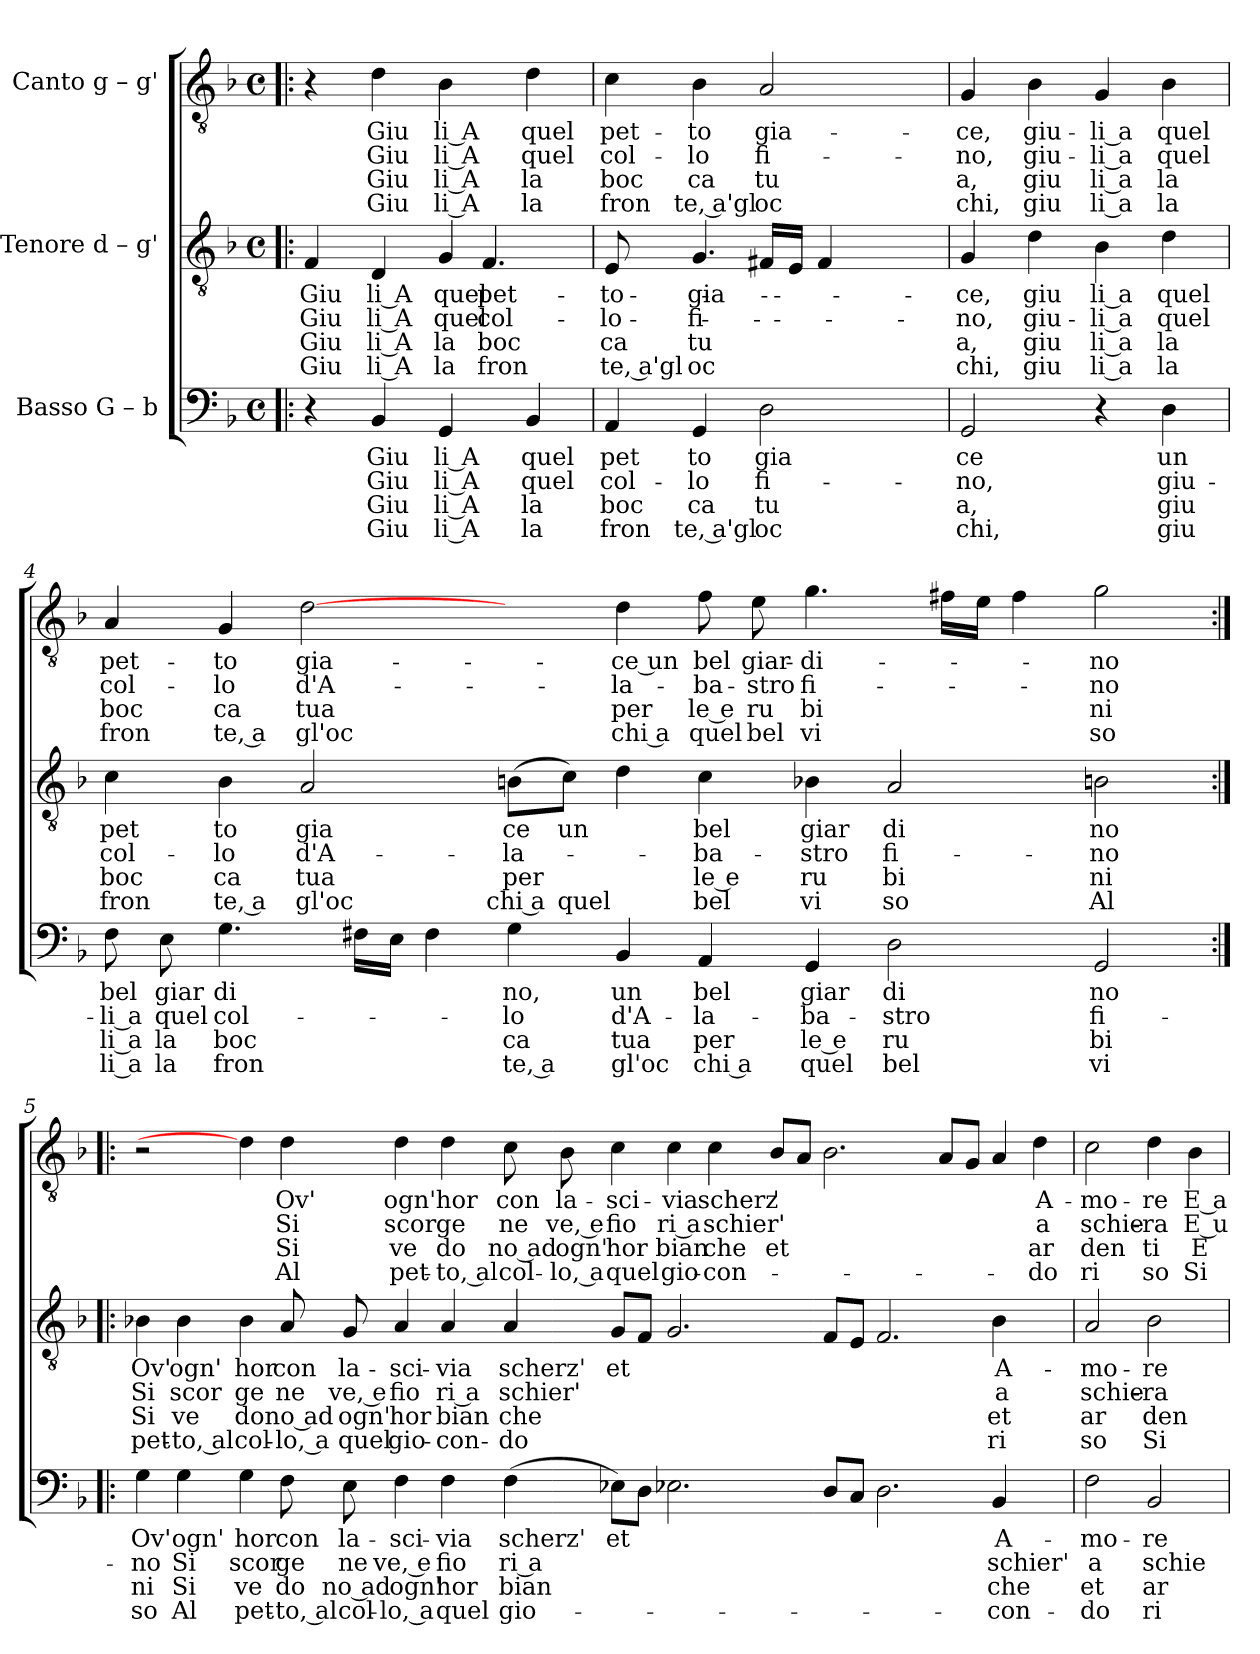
**kern	**text	**text	**text	**text	**kern	**text	**text	**text	**text	**kern	**text	**text	**text	**text
*part3	*part3	*part3	*part3	*part3	*part2	*part2	*part2	*part2	*part2	*part1	*part1	*part1	*part1	*part1
*staff3	*staff3	*staff3	*staff3	*staff3	*staff2	*staff2	*staff2	*staff2	*staff2	*staff1	*staff1	*staff1	*staff1	*staff1
*I"Basso G – b	*	*	*	*	*I"Tenore d – g'	*	*	*	*	*I"Canto g – g'	*	*	*	*
*clefF4	*	*	*	*	*clefGv2	*	*	*	*	*clefGv2	*	*	*	*
*k[b-]	*	*	*	*	*k[b-]	*	*	*	*	*k[b-]	*	*	*	*
*F:	*	*	*	*	*F:	*	*	*	*	*F:	*	*	*	*
*M4/4	*	*	*	*	*M4/4	*	*	*	*	*M4/4	*	*	*	*
*met(c)	*	*	*	*	*met(c)	*	*	*	*	*met(c)	*	*	*	*
=1!|:	=1!|:	=1!|:	=1!|:	=1!|:	=1!|:	=1!|:	=1!|:	=1!|:	=1!|:	=1!|:	=1!|:	=1!|:	=1!|:	=1!|:
!	!	!	!	!	!	!LO:LY:b:rj	!LO:LY:b:rj	!LO:LY:b:rj	!LO:LY:b:rj	!	!	!	!	!
*	*	*	*	*	*^	*	*	*	*	*	*	*	*	*
4r	.	.	.	.	4F/	2ryy	Giu	Giu	Giu	Giu	4r	.	.	.	.
!	!LO:LY:b:rj	!LO:LY:b:rj	!LO:LY:b:rj	!LO:LY:b:rj	!	!	!LO:LY:b:rj	!LO:LY:b:rj	!LO:LY:b:rj	!LO:LY:b:rj	!	!LO:LY:b:rj	!LO:LY:b:rj	!LO:LY:b:rj	!LO:LY:b:rj
4BB-/	Giu	Giu	Giu	Giu	4D/	.	li A	li A	li A	li A	4d\	Giu	Giu	Giu	Giu
!	!LO:LY:b:rj	!LO:LY:b:rj	!LO:LY:b:rj	!LO:LY:b:rj	!	!	!LO:LY:b	!LO:LY:b	!LO:LY:b	!LO:LY:b	!	!LO:LY:b:rj	!LO:LY:b:rj	!LO:LY:b:rj	!LO:LY:b:rj
4GG/	li A	li A	li A	li A	4G/	8ryy	quel	quel	la	la	4B-\	li A	li A	li A	li A
!	!	!	!	!	!	!	!LO:LY:b	!LO:LY:b	!LO:LY:b	!LO:LY:b	!	!	!	!	!
.	.	.	.	.	.	4.F/	pet-	col-	boc	fron	.	.	.	.	.
!	!LO:LY:b	!LO:LY:b	!LO:LY:b	!LO:LY:b	!	!	!	!	!	!	!	!LO:LY:b	!LO:LY:b	!LO:LY:b	!LO:LY:b
4BB-/	quel	quel	la	la	4ryy	.	.	.	.	.	4d\	quel	quel	la	la
=2	=2	=2	=2	=2	=2	=2	=2	=2	=2	=2	=2	=2	=2	=2	=2
!	!LO:LY:b	!LO:LY:b	!LO:LY:b	!LO:LY:b	!	!	!LO:LY:b	!LO:LY:b	!LO:LY:b	!LO:LY:b	!	!LO:LY:b	!LO:LY:b	!LO:LY:b	!LO:LY:b
4AA/	pet	col-	boc	fron	8E/	2ryy	-to	-lo	ca	te, a'gl	4c\	pet-	col-	boc	fron
.	.	.	.	.	8ryy	.	.	.	.	.	.	.	.	.	.
!	!LO:LY:b	!LO:LY:b	!LO:LY:b	!LO:LY:b	!	!	!LO:LY:b	!LO:LY:b	!LO:LY:b	!LO:LY:b	!	!LO:LY:b	!LO:LY:b	!LO:LY:b	!LO:LY:b
4GG/	to	-lo	ca	te, a'gl	4.G/	.	gia-	fi-	tu	oc	4B-\	-to	-lo	ca	te, a'gl
!	!LO:LY:b	!LO:LY:b	!LO:LY:b	!LO:LY:b	!	!	!	!	!	!	!	!LO:LY:b	!LO:LY:b	!LO:LY:b	!LO:LY:b
2D\	gia	fi-	tu	oc	.	16F#X/LL	.	.	.	.	2A/	gia-	fi-	tu	oc
.	.	.	.	.	.	16E/JJ	.	.	.	.	.	.	.	.	.
.	.	.	.	.	8ryy	4F#/	.	.	.	.	.	.	.	.	.
.	.	.	.	.	4ryy	.	.	.	.	.	.	.	.	.	.
.	.	.	.	.	.	8ryy	.	.	.	.	.	.	.	.	.
=3	=3	=3	=3	=3	=3	=3	=3	=3	=3	=3	=3	=3	=3	=3	=3
!	!LO:LY:b	!LO:LY:b	!LO:LY:b	!LO:LY:b	!	!	!LO:LY:b	!LO:LY:b	!LO:LY:b	!LO:LY:b	!	!LO:LY:b	!LO:LY:b	!LO:LY:b	!LO:LY:b
*	*	*	*	*	*v	*v	*	*	*	*	*	*	*	*	*
2GG/	ce	-no,	a,	chi,	4G/	-ce,	-no,	a,	chi,	4G/	-ce,	-no,	a,	chi,
!	!	!	!	!	!	!LO:LY:b	!LO:LY:b	!LO:LY:b	!LO:LY:b	!	!LO:LY:b	!LO:LY:b	!LO:LY:b	!LO:LY:b
.	.	.	.	.	4d\	giu	giu-	giu	giu	4B-\	giu-	giu-	giu	giu
!	!	!	!	!	!	!LO:LY:b:rj	!LO:LY:b:rj	!LO:LY:b:rj	!LO:LY:b:rj	!	!LO:LY:b:rj	!LO:LY:b:rj	!LO:LY:b:rj	!LO:LY:b:rj
4r	.	.	.	.	4B-\	li a	-li a	li a	li a	4G/	-li a	-li a	li a	li a
!	!LO:LY:b	!LO:LY:b	!LO:LY:b	!LO:LY:b	!	!LO:LY:b	!LO:LY:b	!LO:LY:b	!LO:LY:b	!	!LO:LY:b	!LO:LY:b	!LO:LY:b	!LO:LY:b
4D\	un	giu-	giu	giu	4d\	quel	quel	la	la	4B-\	quel	quel	la	la
!!LO:LB:g=z
=4	=4	=4	=4	=4	=4	=4	=4	=4	=4	=4	=4	=4	=4	=4
!	!LO:LY:b	!LO:LY:b	!LO:LY:b	!LO:LY:b	!	!LO:LY:b	!LO:LY:b	!LO:LY:b	!LO:LY:b	!	!LO:LY:b	!LO:LY:b	!LO:LY:b	!LO:LY:b
8F\	bel	-li a	li a	li a	4c\	pet	col-	boc	fron	4A/	pet-	col-	boc	fron
!	!LO:LY:b	!LO:LY:b	!LO:LY:b	!LO:LY:b	!	!	!	!	!	!	!	!	!	!
8E\	giar	quel	la	la	.	.	.	.	.	.	.	.	.	.
!	!LO:LY:b	!LO:LY:b	!LO:LY:b	!LO:LY:b	!	!LO:LY:b	!LO:LY:b	!LO:LY:b	!LO:LY:b	!	!LO:LY:b	!LO:LY:b	!LO:LY:b	!LO:LY:b
4.G\	di	col-	boc	fron	4B-\	to	-lo	ca	te, a	4G/	-to	-lo	ca	te, a
!	!	!	!	!	!	!LO:LY:b	!LO:LY:b	!LO:LY:b	!LO:LY:b	!	!LO:LY:b	!LO:LY:b	!LO:LY:b	!LO:LY:b
.	.	.	.	.	2A/	gia	d'A-	tua	gl'oc	[2d\	gia-	d'A-	tua	gl'oc
16F#X\LL	.	.	.	.	.	.	.	.	.	.	.	.	.	.
16E\JJ	.	.	.	.	.	.	.	.	.	.	.	.	.	.
4F#\	.	.	.	.	.	.	.	.	.	.	.	.	.	.
!	!LO:LY:b	!LO:LY:b	!LO:LY:b	!LO:LY:b	!	!LO:LY:b	!LO:LY:b	!LO:LY:b	!LO:LY:b	!	!	!	!	!
4G\	no,	-lo	ca	te, a	(<8Bn\L	ce	-la-	per	chi a	4ryy	.	.	.	.
!	!	!	!	!	!	!LO:LY:b:rj	!	!	!LO:LY:b:rj	!	!	!	!	!
.	.	.	.	.	8c\J)	un	.	.	quel	.	.	.	.	.
!	!LO:LY:b	!LO:LY:b	!LO:LY:b	!LO:LY:b	!	!	!	!	!	!	!LO:LY:b:rj	!LO:LY:b:rj	!LO:LY:b:rj	!LO:LY:b:rj
4BB-/	un	d'A-	tua	gl'oc	4d\	.	.	.	.	4d\	-ce un	-la-	per	chi a
!	!LO:LY:b	!LO:LY:b	!LO:LY:b	!LO:LY:b	!	!LO:LY:b	!LO:LY:b	!LO:LY:b	!LO:LY:b	!	!LO:LY:b	!LO:LY:b	!LO:LY:b	!LO:LY:b
4AA/	bel	-la-	per	chi a	4c\	bel	-ba-	le e	bel	8f\	bel	-ba-	le e	quel
!	!	!	!	!	!	!	!	!	!	!	!LO:LY:b	!LO:LY:b	!LO:LY:b	!LO:LY:b
.	.	.	.	.	.	.	.	.	.	8e\	giar-	-stro	ru	bel
!	!LO:LY:b	!LO:LY:b	!LO:LY:b	!LO:LY:b	!	!LO:LY:b	!LO:LY:b	!LO:LY:b	!LO:LY:b	!	!LO:LY:b	!LO:LY:b	!LO:LY:b	!LO:LY:b
4GG/	giar	-ba-	le e	quel	4B-X\	giar	-stro	ru	vi	4.g\	-di-	fi-	bi	vi
!	!LO:LY:b	!LO:LY:b	!LO:LY:b	!LO:LY:b	!	!LO:LY:b	!LO:LY:b	!LO:LY:b	!LO:LY:b	!	!	!	!	!
2D\	di	-stro	ru	bel	2A/	di	fi-	bi	so	.	.	.	.	.
.	.	.	.	.	.	.	.	.	.	16f#X\LL	.	.	.	.
.	.	.	.	.	.	.	.	.	.	16e\JJ	.	.	.	.
.	.	.	.	.	.	.	.	.	.	4f#\	.	.	.	.
!	!LO:LY:b	!LO:LY:b	!LO:LY:b	!LO:LY:b	!	!LO:LY:b	!LO:LY:b	!LO:LY:b	!LO:LY:b	!	!LO:LY:b	!LO:LY:b	!LO:LY:b	!LO:LY:b
2GG/	no	fi-	bi	vi	2Bn\	no	-no	ni	Al	2g\	-no	-no	ni	so
!!LO:PB:g=z
=5:|!|:	=5:|!|:	=5:|!|:	=5:|!|:	=5:|!|:	=5:|!|:	=5:|!|:	=5:|!|:	=5:|!|:	=5:|!|:	=5:|!|:	=5:|!|:	=5:|!|:	=5:|!|:	=5:|!|:
!	!LO:LY:b	!LO:LY:b	!LO:LY:b	!LO:LY:b	!	!LO:LY:b	!LO:LY:b	!LO:LY:b	!LO:LY:b	!	!	!	!	!
4G\	Ov'	-no	ni	so	4B-X\	Ov'	Si	Si	pet-	2r	.	.	.	.
!	!LO:LY:b	!LO:LY:b	!LO:LY:b	!LO:LY:b	!	!LO:LY:b	!LO:LY:b	!LO:LY:b	!LO:LY:b	!	!	!	!	!
4G\	ogn'	Si	Si	Al	4B-\	ogn'	scor	ve	-to, al	.	.	.	.	.
!	!LO:LY:b	!LO:LY:b	!LO:LY:b	!LO:LY:b	!	!LO:LY:b	!LO:LY:b	!LO:LY:b	!LO:LY:b	!	!	!	!	!
4G\	hor	scor	ve	pet-	4B-\	hor	ge	do	col-	4d\]	.	.	.	.
!	!LO:LY:b	!LO:LY:b	!LO:LY:b	!LO:LY:b	!	!LO:LY:b	!LO:LY:b	!LO:LY:b	!LO:LY:b	!	!LO:LY:b	!LO:LY:b	!LO:LY:b	!LO:LY:b
8F\	con	ge	do	-to, al	8A/	con	ne	no ad	-lo, a	4d\	Ov'	Si	Si	Al
!	!LO:LY:b	!LO:LY:b	!LO:LY:b	!LO:LY:b	!	!LO:LY:b	!LO:LY:b	!LO:LY:b	!LO:LY:b	!	!	!	!	!
8E\	la-	ne	no ad	col-	8G/	la-	ve, e	ogn'	quel	.	.	.	.	.
!	!LO:LY:b	!LO:LY:b	!LO:LY:b	!LO:LY:b	!	!LO:LY:b	!LO:LY:b	!LO:LY:b	!LO:LY:b	!	!LO:LY:b	!LO:LY:b	!LO:LY:b	!LO:LY:b
4F\	-sci-	ve, e	ogn'	-lo, a	4A/	-sci-	fio	hor	gio-	4d\	ogn'	scor	ve	pet-
!	!LO:LY:b	!LO:LY:b	!LO:LY:b	!LO:LY:b	!	!LO:LY:b	!LO:LY:b	!LO:LY:b	!LO:LY:b	!	!LO:LY:b	!LO:LY:b	!LO:LY:b	!LO:LY:b
4F\	-via	fio	hor	quel	4A/	-via	ri a	bian	-con-	4d\	hor	ge	do	-to, al
!	!LO:LY:b	!LO:LY:b	!LO:LY:b	!LO:LY:b	!	!LO:LY:b	!LO:LY:b	!LO:LY:b	!LO:LY:b	!	!LO:LY:b	!LO:LY:b	!LO:LY:b	!LO:LY:b
(>4F\	scherz'	ri a	bian	gio-	4A/	scherz'	schier'	che	-do	8c\	con	ne	no ad	col-
!	!	!	!	!	!	!	!	!	!	!	!LO:LY:b	!LO:LY:b	!LO:LY:b	!LO:LY:b
.	.	.	.	.	.	.	.	.	.	8B-\	la-	ve, e	ogn'	-lo, a
!	!LO:LY:b:rj	!	!	!	!	!LO:LY:b:rj	!	!	!	!	!LO:LY:b	!LO:LY:b	!LO:LY:b	!LO:LY:b
8E-X\L)	et	.	.	.	8G/L	et	.	.	.	4c\	-sci-	fio	hor	quel
8D\J	.	.	.	.	8F/J	.	.	.	.	.	.	.	.	.
!	!	!	!	!	!	!	!	!	!	!	!LO:LY:b	!LO:LY:b	!LO:LY:b	!LO:LY:b
2.E-X\	.	.	.	.	2.G/	.	.	.	.	4c\	-via	ri a	bian	gio-
!	!	!	!	!	!	!	!	!	!	!	!LO:LY:b	!LO:LY:b	!LO:LY:b	!LO:LY:b
.	.	.	.	.	.	.	.	.	.	4c\	scherz	schier'	che	-con-
!	!	!	!	!	!	!	!	!	!	!	!LO:LY:b	!	!LO:LY:b	!
.	.	.	.	.	.	.	.	.	.	8B-/L	'	.	et	.
.	.	.	.	.	.	.	.	.	.	8A/J	.	.	.	.
8D/L	.	.	.	.	8F/L	.	.	.	.	2.B-\	.	.	.	.
8C/J	.	.	.	.	8E/J	.	.	.	.	.	.	.	.	.
2.D\	.	.	.	.	2.F/	.	.	.	.	.	.	.	.	.
.	.	.	.	.	.	.	.	.	.	8A/L	.	.	.	.
.	.	.	.	.	.	.	.	.	.	8G/J	.	.	.	.
!	!LO:LY:b	!LO:LY:b	!LO:LY:b	!LO:LY:b	!	!LO:LY:b	!LO:LY:b	!LO:LY:b	!LO:LY:b	!	!	!	!	!
4BB-/	A-	schier'	che	-con-	4B-\	A-	a	et	ri	4A/	.	.	.	.
!	!	!	!	!	!	!	!	!	!	!	!LO:LY:b	!LO:LY:b	!LO:LY:b	!LO:LY:b
4ryy	.	.	.	.	4ryy	.	.	.	.	4d\	A-	a	ar	-do
!!LO:LB:g=z
=6	=6	=6	=6	=6	=6	=6	=6	=6	=6	=6	=6	=6	=6	=6
!	!LO:LY:b	!LO:LY:b	!LO:LY:b	!LO:LY:b	!	!LO:LY:b	!LO:LY:b	!LO:LY:b	!LO:LY:b	!	!LO:LY:b	!LO:LY:b	!LO:LY:b	!LO:LY:b
2F\	-mo-	a	et	-do	2A/	-mo-	schie-	ar	so	2c\	-mo-	schie-	den	ri
!	!LO:LY:b	!LO:LY:b	!LO:LY:b	!LO:LY:b	!	!LO:LY:b	!LO:LY:b	!LO:LY:b	!LO:LY:b	!	!LO:LY:b	!LO:LY:b	!LO:LY:b	!LO:LY:b
2BB-/	-re	schie-	ar	ri	2B-\	-re	-ra	den	Si	4d\	-re	-ra	ti	so
!	!	!	!	!	!	!	!	!	!	!	!LO:LY:b:rj	!LO:LY:b:rj	!LO:LY:b:rj	!LO:LY:b:rj
.	.	.	.	.	.	.	.	.	.	4B-\	E a	E u-	E	Si
=	=	=	=	=	=	=	=	=	=	=	=	=	=	=
*-	*-	*-	*-	*-	*-	*-	*-	*-	*-	*-	*-	*-	*-	*-
